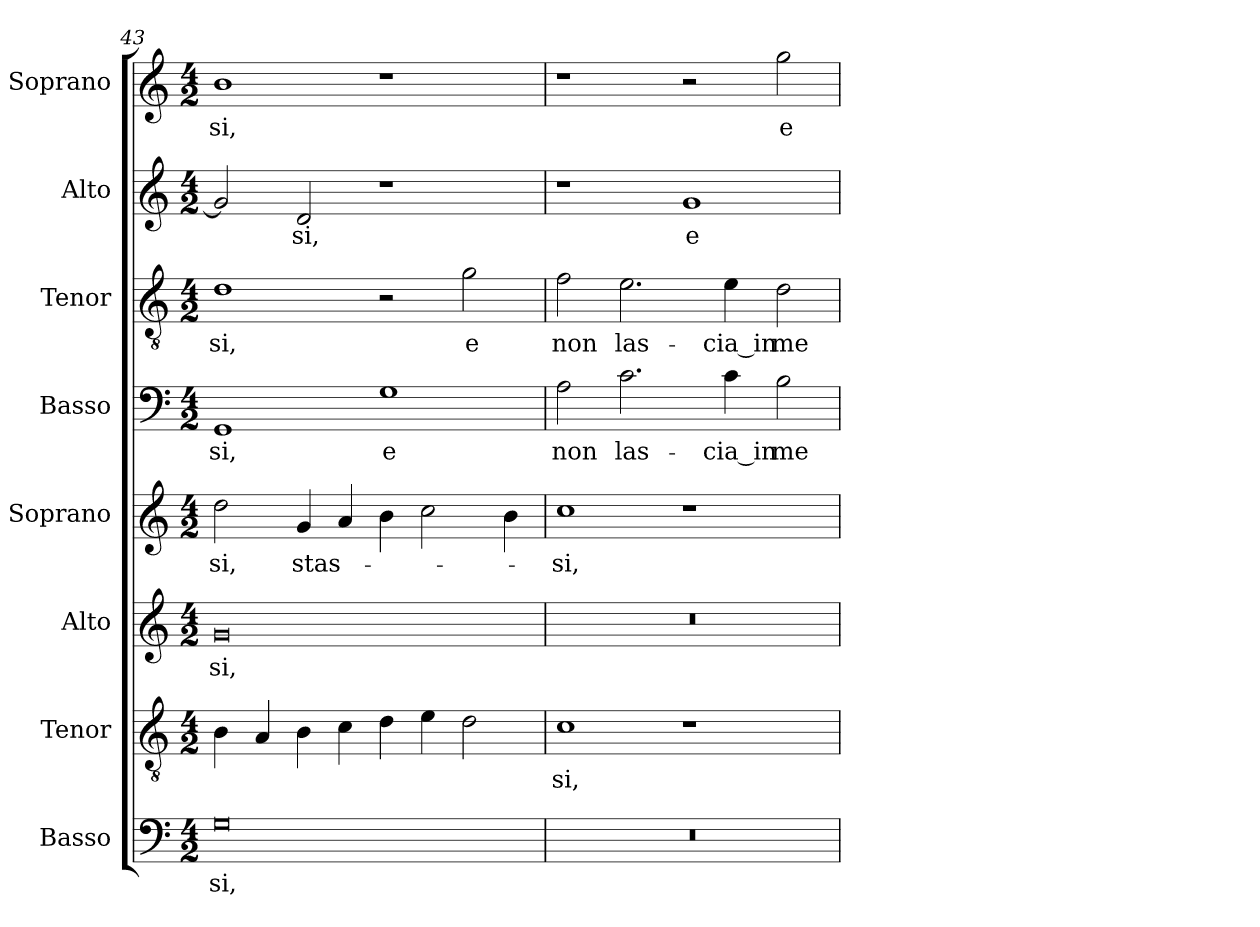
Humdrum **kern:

**kern	**text	**kern	**text	**kern	**text	**kern	**text	**kern	**text	**kern	**text	**kern	**text	**kern	**text
*part8	*part8	*part7	*part7	*part6	*part6	*part5	*part5	*part4	*part4	*part3	*part3	*part2	*part2	*part1	*part1
*staff8	*staff8	*staff7	*staff7	*staff6	*staff6	*staff5	*staff5	*staff4	*staff4	*staff3	*staff3	*staff2	*staff2	*staff1	*staff1
*I"Basso	*	*I"Tenor	*	*I"Alto	*	*I"Soprano	*	*I"Basso	*	*I"Tenor	*	*I"Alto	*	*I"Soprano	*
*	*	*I'T.	*	*I'A.	*	*I'Sop.	*	*	*	*I'T.	*	*I'A.	*	*I'Sop.	*
*clefF4	*	*clefGv2	*	*clefG2	*	*clefG2	*	*clefF4	*	*clefGv2	*	*clefG2	*	*clefG2	*
*	*	*ITrd7c12	*	*	*	*	*	*	*	*ITrd7c12	*	*	*	*	*
*k[]	*	*k[]	*	*k[]	*	*k[]	*	*k[]	*	*k[]	*	*k[]	*	*k[]	*
*C:	*	*C:	*	*C:	*	*C:	*	*C:	*	*C:	*	*C:	*	*C:	*
*M4/2	*	*M4/2	*	*M4/2	*	*M4/2	*	*M4/2	*	*M4/2	*	*M4/2	*	*M4/2	*
=43	=43	=43	=43	=43	=43	=43	=43	=43	=43	=43	=43	=43	=43	=43	=43
!	!LO:LY:b:color=#000000	!	!	!	!	!	!	!	!	!	!	!	!	!	!
!	!	!	!	!	!LO:LY:b:color=#000000	!	!	!	!	!	!	!	!	!	!
!	!	!	!	!	!	!	!LO:LY:b:color=#000000	!	!	!	!	!	!	!	!
!	!	!	!	!	!	!	!	!	!LO:LY:b:color=#000000	!	!	!	!	!	!
!	!	!	!	!	!	!	!	!	!	!	!LO:LY:b:color=#000000	!	!	!	!
!	!	!	!	!	!	!	!	!	!	!	!	!	!	!	!LO:LY:b:color=#000000
0Gi	-si,	4BBi\	.	0gi	-si,	2ddi\	-si,	1GGi	-si,	1Di	-si,	2gi/]	.	1bi	-si,
.	.	4AAi/	.	.	.	.	.	.	.	.	.	.	.	.	.
!	!	!	!	!	!	!	!LO:LY:b:color=#000000	!	!	!	!	!	!	!	!
!	!	!	!	!	!	!	!	!	!	!	!	!	!LO:LY:b:color=#000000	!	!
.	.	4BBi\	.	.	.	4gi/	stas-	.	.	.	.	2di/	-si,	.	.
.	.	4Ci\	.	.	.	4ai/	.	.	.	.	.	.	.	.	.
!	!	!	!	!	!	!	!	!	!LO:LY:b:color=#000000	!	!	!	!	!	!
.	.	4Di\	.	.	.	4bi\	.	1Gi	e	2r	.	1r	.	1r	.
.	.	4Ei\	.	.	.	2cci\	.	.	.	.	.	.	.	.	.
!	!	!	!	!	!	!	!	!	!	!	!LO:LY:b:color=#000000	!	!	!	!
.	.	2Di\	.	.	.	.	.	.	.	2Gi\	e	.	.	.	.
.	.	.	.	.	.	4bi\	.	.	.	.	.	.	.	.	.
=44	=44	=44	=44	=44	=44	=44	=44	=44	=44	=44	=44	=44	=44	=44	=44
!LO:N:vis=1	!	!	!	!	!	!	!	!	!	!	!	!	!	!	!
!	!	!	!LO:LY:b:color=#000000	!LO:N:vis=1	!	!	!	!	!	!	!	!	!	!	!
!	!	!	!	!	!	!	!LO:LY:b:color=#000000	!	!	!	!	!	!	!	!
!	!	!	!	!	!	!	!	!	!LO:LY:b:color=#000000	!	!	!	!	!	!
!	!	!	!	!	!	!	!	!	!	!	!LO:LY:b:color=#000000	!	!	!	!
0r	.	1Ci	-si,	0r	.	1cci	-si,	2Ai\	non	2Fi\	non	1r	.	1r	.
!	!	!	!	!	!	!	!	!	!LO:LY:b:color=#000000	!	!	!	!	!	!
!	!	!	!	!	!	!	!	!	!	!	!LO:LY:b:color=#000000	!	!	!	!
.	.	.	.	.	.	.	.	2.ci\	las-	2.Ei\	las-	.	.	.	.
!	!	!	!	!	!	!	!	!	!	!	!	!	!LO:LY:b:color=#000000	!	!
.	.	1r	.	.	.	1r	.	.	.	.	.	1gi	e	2r	.
!	!	!	!	!	!	!	!	!	!LO:LY:b:color=#000000	!	!	!	!	!	!
!	!	!	!	!	!	!	!	!	!	!	!LO:LY:b:color=#000000	!	!	!	!
.	.	.	.	.	.	.	.	4ci\	-cia_in	4Ei\	-cia_in	.	.	.	.
!	!	!	!	!	!	!	!	!	!LO:LY:b:color=#000000	!	!	!	!	!	!
!	!	!	!	!	!	!	!	!	!	!	!LO:LY:b:color=#000000	!	!	!	!
!	!	!	!	!	!	!	!	!	!	!	!	!	!	!	!LO:LY:b:color=#000000
.	.	.	.	.	.	.	.	2Bi\	me	2Di\	me	.	.	2ggi\	e
=	=	=	=	=	=	=	=	=	=	=	=	=	=	=	=
*-	*-	*-	*-	*-	*-	*-	*-	*-	*-	*-	*-	*-	*-	*-	*-
